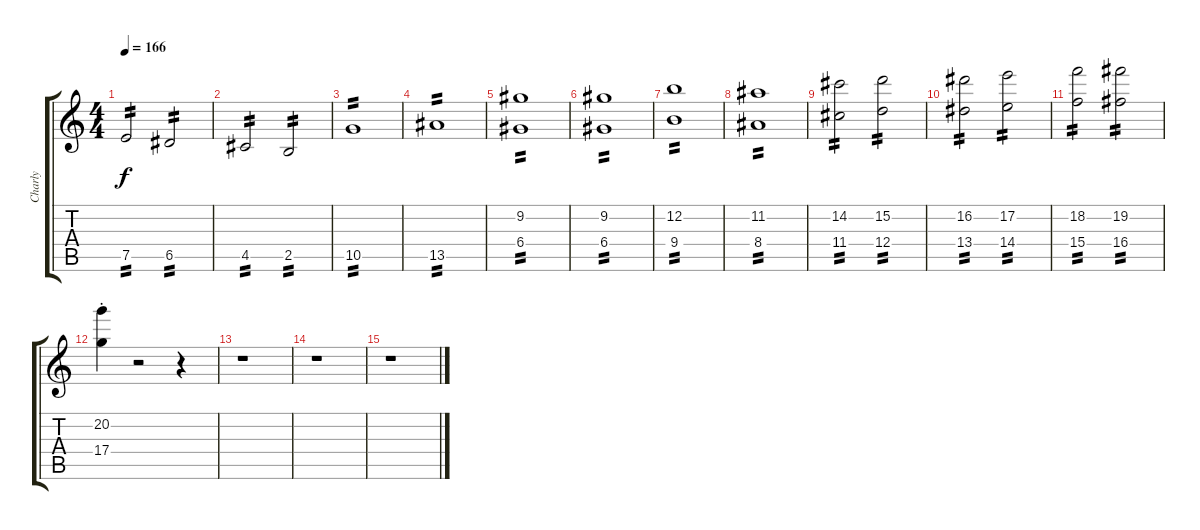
\track ("Charly" "Charly") {instrument overdrivenguitar}
\staff {score tabs}
\tuning (E4 B3 G3 D3 A2 E2) {hide}
\ts (4 4)
\tempo 166
\clef g2
\ks c
7.5.2{tp 2 dy f} 6.5.2{tp 2} |
4.5.2{tp 2} 2.5.2{tp 2} |
10.5.1{tp 2} |
13.5.1{tp 2} |
(9.2 6.4).1{tp 2} |
(9.2 6.4).1{tp 2} |
(12.2 9.4).1{tp 2} |
(11.2 8.4).1{tp 2} |
(14.2 11.4).2{tp 2} (15.2 12.4).2{tp 2} |
(16.2 13.4).2{tp 2} (17.2 14.4).2{tp 2} |
(18.2 15.4).2{tp 2} (19.2 16.4).2{tp 2} |
(20.2 17.4{st}).4 r.2 r.4 |
r.1 |
r.1 |
r.1
